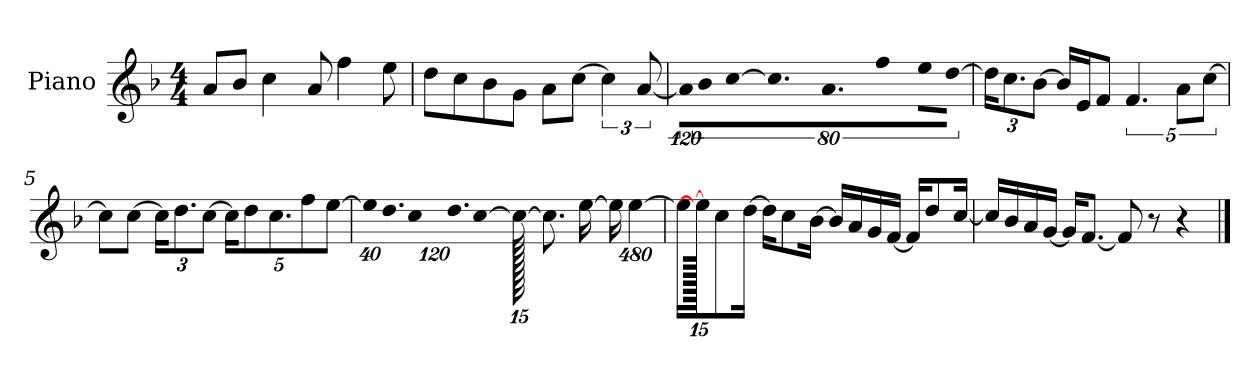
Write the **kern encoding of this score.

**kern
*part1
*staff1
*I"Piano
*I'P-no
*clefG2
*k[b-]
*M4/4
*MM90
=1
8a/L
8b-/J
4cc\
8a/
4ff\
8ee\
=2
8dd\L
8cc\
8b-\
8g\J
8a\L
[8cc\J
6cc\]
[12a/
=3
!LO:N:vis=16
1920%107a\KL]
!LO:N:vis=8
640%71b-\
!LO:N:vis=16
[1920%107cc\K
9.cc\]
9.a\J
!LO:N:vis=4
1920%427ff\
!LO:N:vis=8
640%71ee\L
!LO:N:vis=8
[640%71dd\J
=4
*Xbrackettup
24dd\KL]
12.cc\
[12b-\J
16b-/LL]
16e/J
8f/J
*brackettup
5.f/
10a\L
[10cc\J
!!LO:LB:g=z
=5
8cc\L]
[8cc\J
*Xbrackettup
24cc\KL]
12.dd\
[12cc\J
20cc\KL]
10dd\
10.cc\
10ff\
[10ee\J
=6
!LO:N:vis=32
640%23ee\KLL]
!LO:N:vis=16.
960%103dd\J
!LO:N:vis=8
960%137cc\
!LO:N:vis=16.
960%103dd\L
[384%41cc\J
1920cc\_
8.cc\L]
[16ee\Jk
16ee\KL]
[1920%359ee\
=7
16ee\KL]
1920ee\_
8cc\
[16dd\Jk
16dd\KL]
8cc\
[16b-\Jk
16b-/LL]
16a/
16g/
[16f/JJ
16f/KL]
8dd/
[16cc/Jk
!!LO:LB:g=z
=8
16cc/LL]
16b-/
16a/
[16g/JJ
16g/KL]
[8.f/J
8f/]
8r
4r
==
*-
